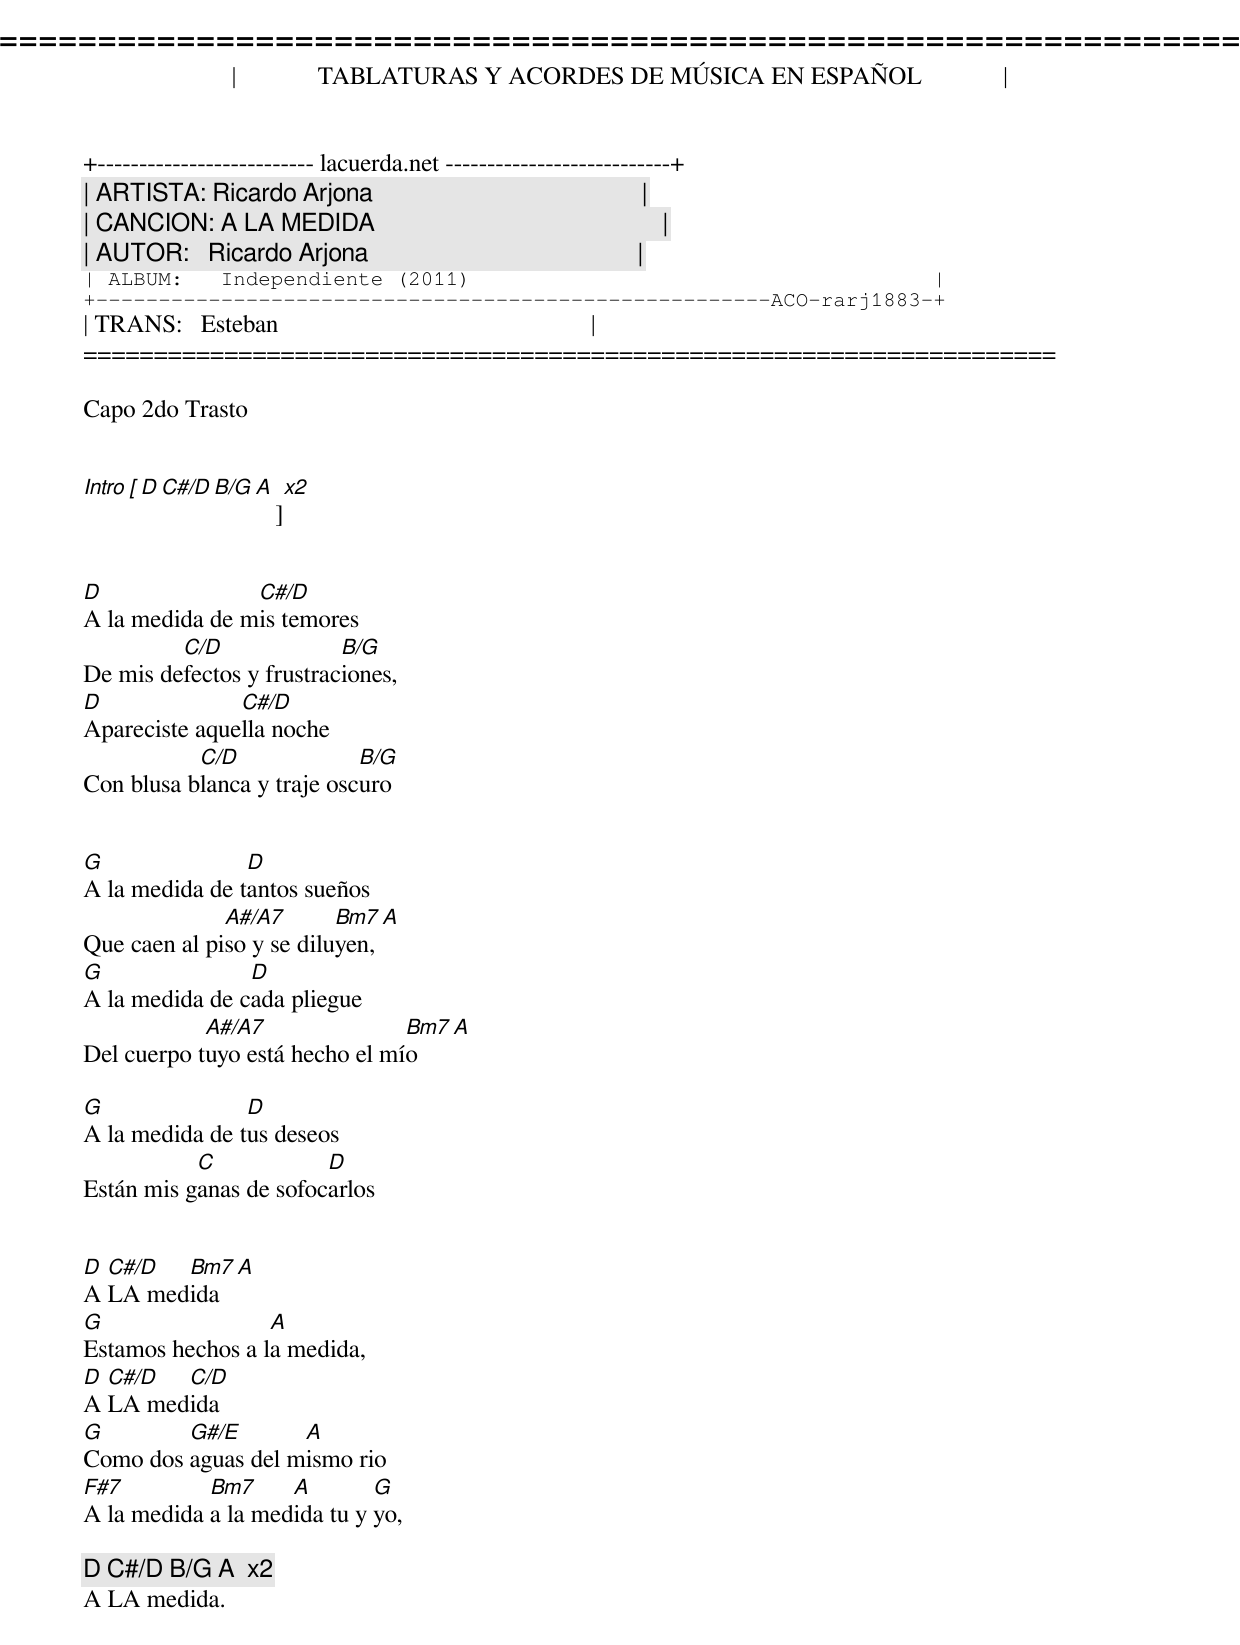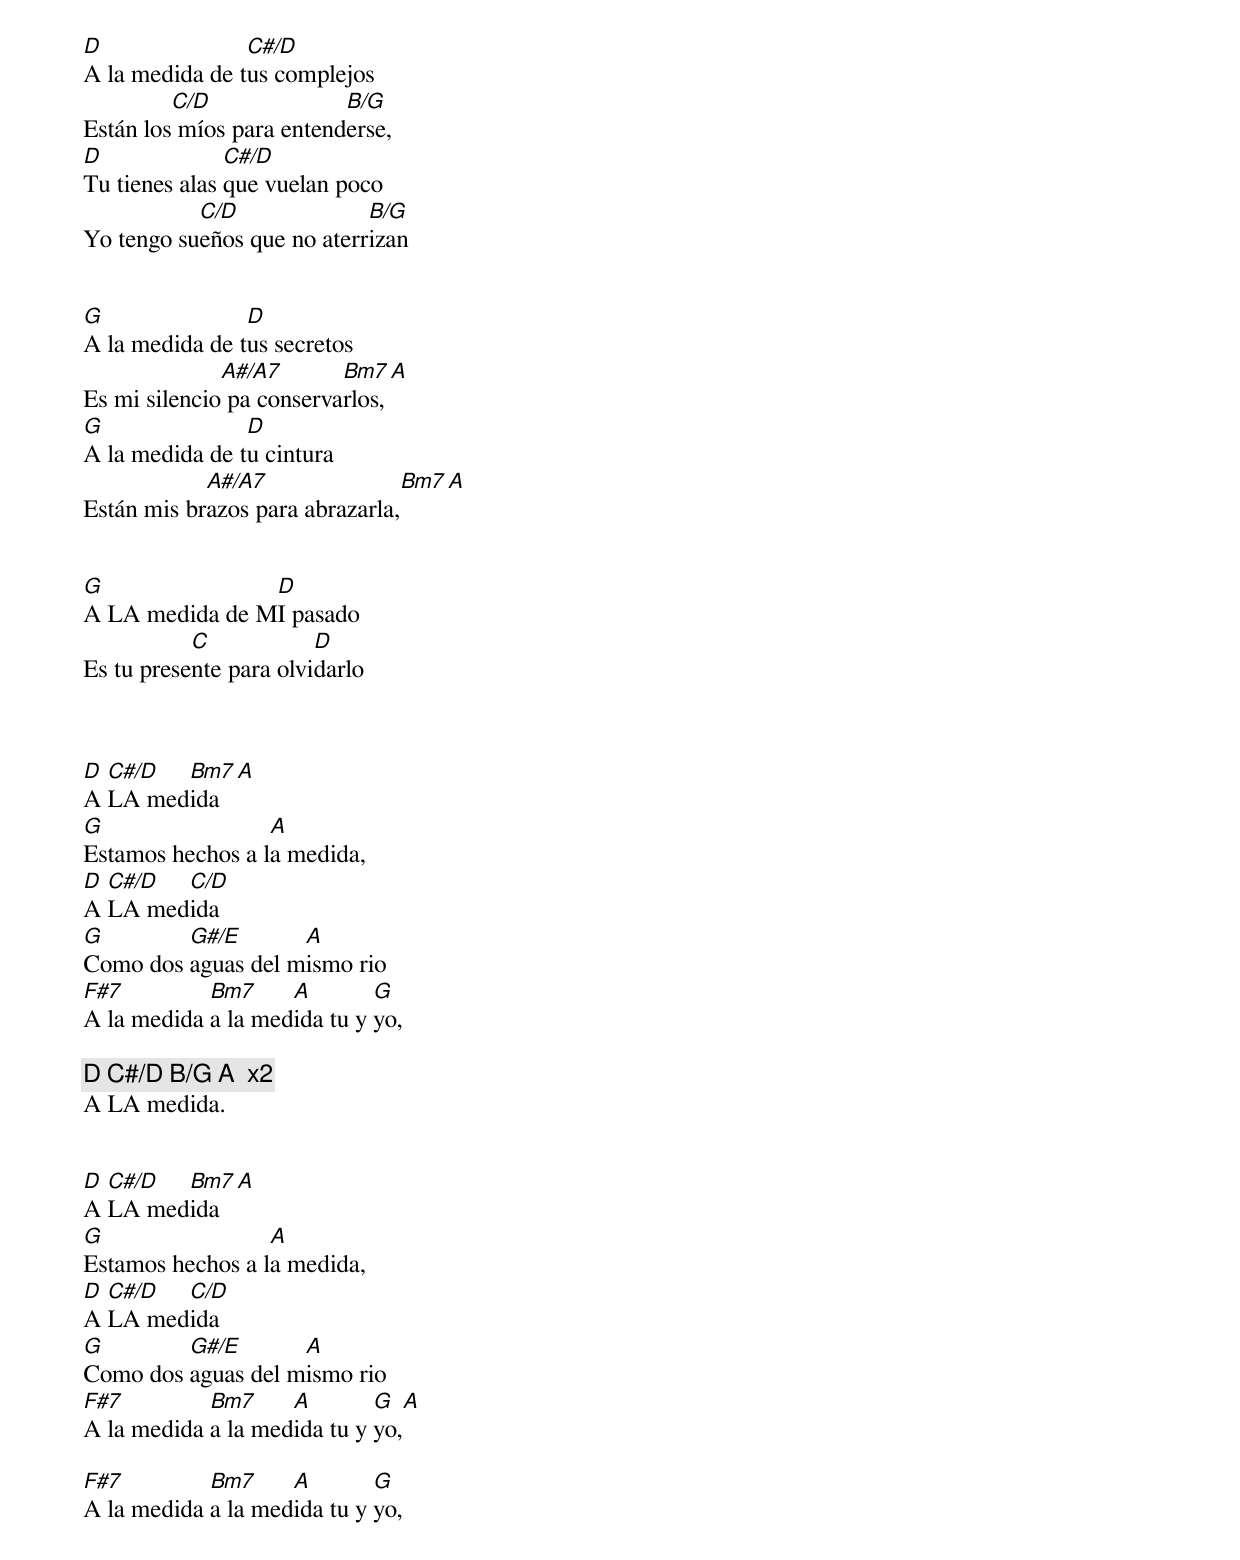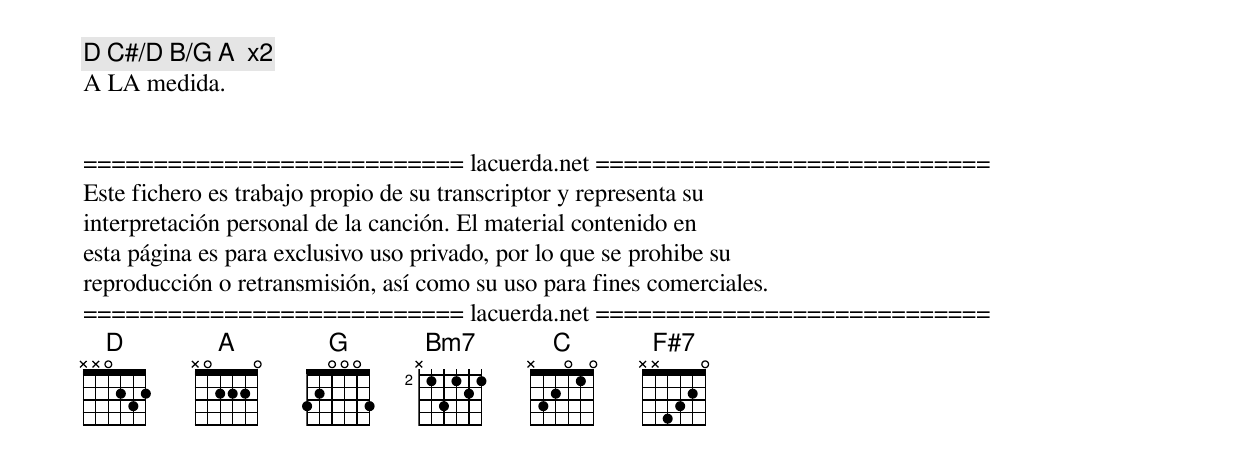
=====================================================================
|             TABLATURAS Y ACORDES DE MÚSICA EN ESPAÑOL             |
+-------------------------- lacuerda.net ---------------------------+
| ARTISTA: Ricardo Arjona                                           |
| CANCION: A LA MEDIDA                                              |
| AUTOR:   Ricardo Arjona                                           |
| ALBUM:   Independiente (2011)                                     |
+------------------------------------------------------ACO-rarj1883-+
| TRANS:   Esteban                                                  |
=====================================================================

Capo 2do Trasto


Intro [ D C#/D B/G A ] x2


D               C#/D
A la medida de mis temores
         C/D              B/G
De mis defectos y frustraciones,
D              C#/D
Apareciste aquella noche
           C/D              B/G
Con blusa blanca y traje oscuro


G               D
A la medida de tantos sueños
              A#/A7       Bm7  A
Que caen al piso y se diluyen,
G               D
A la medida de cada pliegue
            A#/A7               Bm7  A
Del cuerpo tuyo está hecho el mío

G               D
A la medida de tus deseos
           C            D
Están mis ganas de sofocarlos


D C#/D  Bm7 A
A LA medida
G                 A
Estamos hechos a la medida,
D C#/D  C/D
A LA medida
G        G#/E       A
Como dos aguas del mismo rio
F#7         Bm7     A        G
A la medida a la medida tu y yo,

          [ D C#/D B/G A ] x2
A LA medida.


D               C#/D
A la medida de tus complejos
         C/D              B/G
Están los míos para entenderse,
D              C#/D
Tu tienes alas que vuelan poco
           C/D              B/G
Yo tengo sueños que no aterrizan


G               D
A la medida de tus secretos
              A#/A7       Bm7  A
Es mi silencio pa conservarlos,
G               D
A la medida de tu cintura
            A#/A7               Bm7  A
Están mis brazos para abrazarla,


G               D
A LA medida de MI pasado
           C            D
Es tu presente para olvidarlo



D C#/D  Bm7 A
A LA medida
G                 A
Estamos hechos a la medida,
D C#/D  C/D
A LA medida
G        G#/E       A
Como dos aguas del mismo rio
F#7         Bm7     A        G
A la medida a la medida tu y yo,

          [ D C#/D B/G A ] x2
A LA medida.


D C#/D  Bm7 A
A LA medida
G                 A
Estamos hechos a la medida,
D C#/D  C/D
A LA medida
G        G#/E       A
Como dos aguas del mismo rio
F#7         Bm7     A        G   A
A la medida a la medida tu y yo,

F#7         Bm7     A        G
A la medida a la medida tu y yo,

          [ D C#/D B/G A ] x2
A LA medida.


=========================== lacuerda.net ============================
Este fichero es trabajo propio de su transcriptor y representa su
interpretación personal de la canción. El material contenido en
esta página es para exclusivo uso privado, por lo que se prohibe su
reproducción o retransmisión, así como su uso para fines comerciales.
=========================== lacuerda.net ============================
